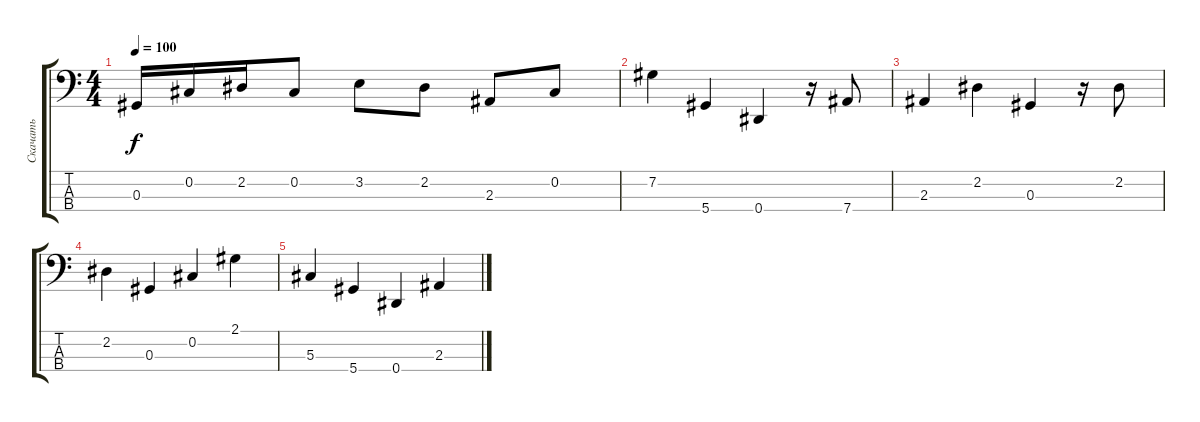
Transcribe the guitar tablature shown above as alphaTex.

\track ("Скачать" "Скачать") {instrument electricbassfinger}
\staff {score tabs}
\tuning (Gb2 Db2 Ab1 Eb1) {hide}
\ts (4 4)
\tempo 100
\clef f4
\ks c
0.3.16{dy f} 0.2.16 2.2.16 0.2.8 3.2.8 2.2.8 2.3.8 0.2.8 |
7.2.4 5.4.4 0.4.4 r.16 7.4.8 |
2.3.4 2.2.4 0.3.4 r.16 2.2.8 |
2.2.4 0.3.4 0.2.4 2.1.4 |
5.3.4 5.4.4 0.4.4 2.3.4
